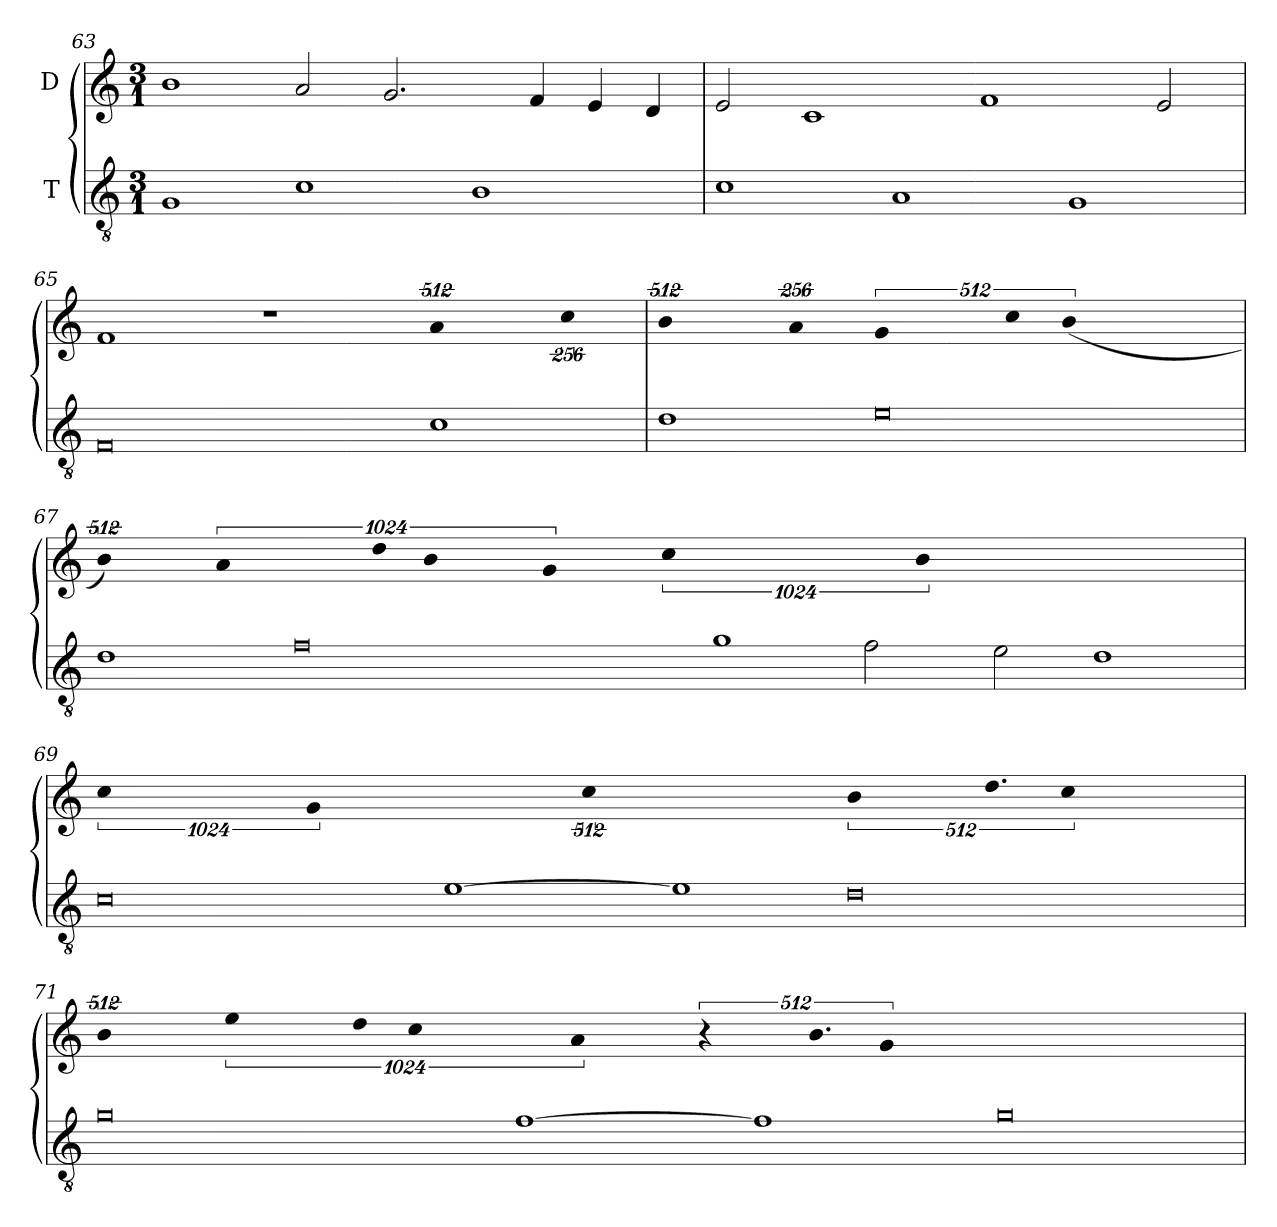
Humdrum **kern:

**kern	**kern
*part2	*part1
*staff2	*staff1
*I"T	*I"D
*clefGv2	*clefG2
*ITrd7c12	*
*k[]	*k[]
*C:	*C:
*M3/1	*M3/1
=63	=63
1GGi/	1bi/
1Ci\	2ai/
.	2.gi/
1BBi/	.
.	4fi/
.	4ei/
.	4di/
=64	=64
1Ci\	2ei/
.	1ci/
1AAi/	.
.	1fi/
1GGi/	.
.	2ei/
=65	=65
0FFi/	1fi/
.	1r
!	!LO:N:vis=1
1Ci\	512%341ai/
!	!LO:N:vis=2
.	512%171cci\
!!LO:LB:g=z
=66	=66
!	!LO:N:vis=1
1Di\	512%341bi/
!	!LO:N:vis=2
.	512%171ai/
!	!LO:N:vis=1
0Ei\	512%341gi/
!	!LO:N:vis=1
.	1024%683cci\
!	!LO:N:vis=1
.	(1024%683bi/
=67	=67
!	!LO:N:vis=1
1Di\	512%341bi/)
!	!LO:N:vis=1
.	1024%683ai/
0Fi\	.
!	!LO:N:vis=0
.	1024%1365ddi\
!	!LO:N:vis=1
.	1024%683bi/
1Gi\	.
!	!LO:N:vis=1
.	1024%683gi/
!	!LO:N:vis=0
2Fi\	1024%1365cci\
2Ei\	.
1Di\	.
!	!LO:N:vis=1
.	1024%683bi/
=69	=69
!	!LO:N:vis=0
0Ci\	1024%1365cci\
!	!LO:N:vis=0
.	1024%1365gi/
[1Ei\	.
!	!LO:N:vis=0
.	512%683cci\
1Ei\]	.
!	!LO:N:vis=1
0Di\	512%341bi/
.	3%2.ddi\
!	!LO:N:vis=2
.	512%171cci\
!!LO:LB:g=z
=71	=71
!	!LO:N:vis=1
0Gi\	512%341bi/
!	!LO:N:vis=1
.	1024%683eei\
!	!LO:N:vis=0
.	1024%1365ddi\
[1Fi\	.
!	!LO:N:vis=1
.	1024%683cci\
1Fi\]	.
!	!LO:N:vis=1
.	1024%683ai/
!	!LO:N:vis=2
0Gi\	1024%341r
.	3%2.bi/
!	!LO:N:vis=1
.	1024%683gi/
=	=
*-	*-
